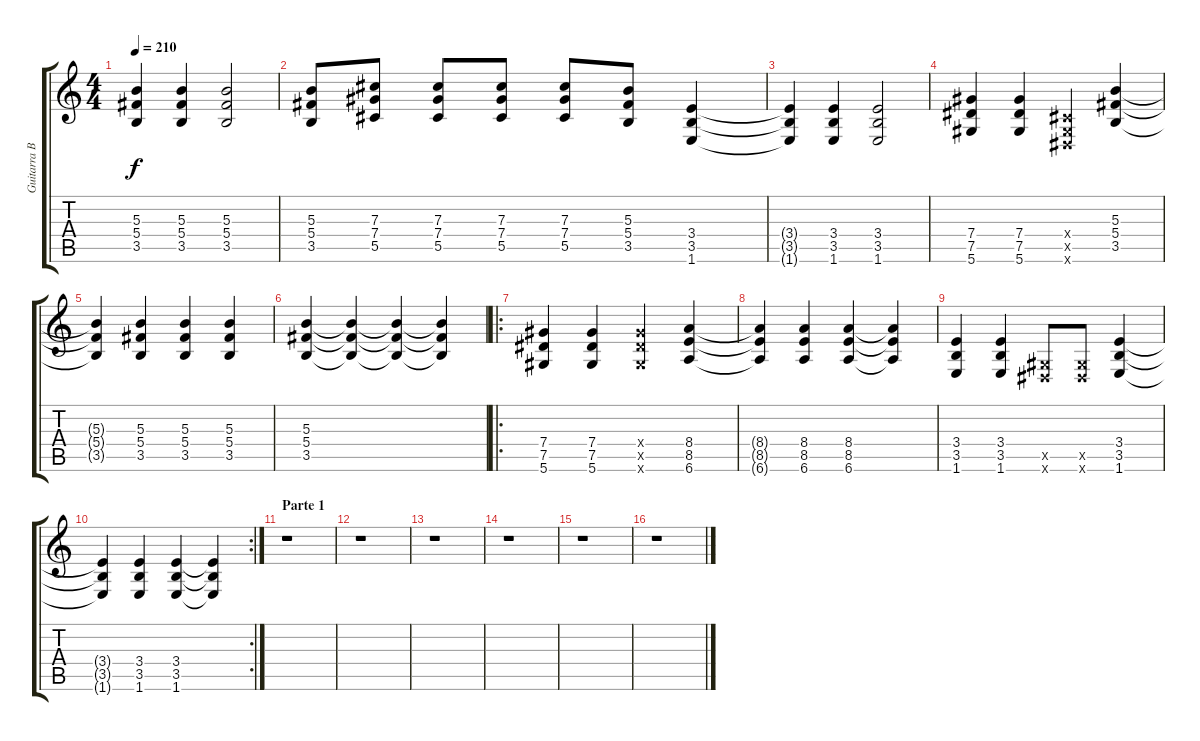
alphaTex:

\track ("Guitarra Base - Chorão" "Guitarra B") {instrument overdrivenguitar}
\staff {score tabs}
\tuning (Eb4 Bb3 Gb3 Db3 Ab2 Eb2) {hide}
\ts (4 4)
\tempo 210
\clef g2
\ks c
(5.3{t} 5.4{t} 3.5{t}).4{dy f} (5.3 5.4 3.5).4 (5.3 5.4 3.5).2 |
(5.3 5.4 3.5).8{instrument distortionguitar} (7.3 7.4 5.5).8 (7.3 7.4 5.5).8 (7.3 7.4 5.5).8 (7.3 7.4 5.5).8 (5.3 5.4 3.5).8 (3.4 3.5 1.6).4 |
(3.4{t} 3.5{t} 1.6{t}).4 (3.4 3.5 1.6).4 (3.4 3.5 1.6).2 |
(7.4 7.5 5.6).4 (7.4 7.5 5.6).4 (0.4{x} 0.5{x} 0.6{x}).4 (5.3 5.4 3.5).4 |
(5.3{t} 5.4{t} 3.5{t}).4 (5.3 5.4 3.5).4 (5.3 5.4 3.5).4 (5.3 5.4 3.5).4 |
(5.3 5.4 3.5).4 (5.3{t} 5.4{t} 3.5{t}).4 (5.3{t} 5.4{t} 3.5{t}).4 (5.3{t} 5.4{t} 3.5{t}).4 |
\ro
(7.4 7.5 5.6).4{volume 10 instrument overdrivenguitar} (7.4 7.5 5.6).4 (7.4{x} 7.5{x} 5.6{x}).4 (8.4 8.5 6.6).4 |
(8.4{t} 8.5{t} 6.6{t}).4 (8.4 8.5 6.6).4 (8.4 8.5 6.6).4 (8.4{t} 8.5{t} 6.6{t}).4 |
(3.4 3.5 1.6).4 (3.4 3.5 1.6).4 (0.5{x} 0.6{x}).8 (0.5{x} 0.6{x}).8 (3.4 3.5 1.6).4 |
\rc 2
(3.4{t} 3.5{t} 1.6{t}).4 (3.4 3.5 1.6).4 (3.4 3.5 1.6).4 (3.4{t} 3.5{t} 1.6{t}).4 |
\section ("" "Parte 1")
r.1 |
r.1 |
r.1 |
r.1 |
r.1 |
r.1
